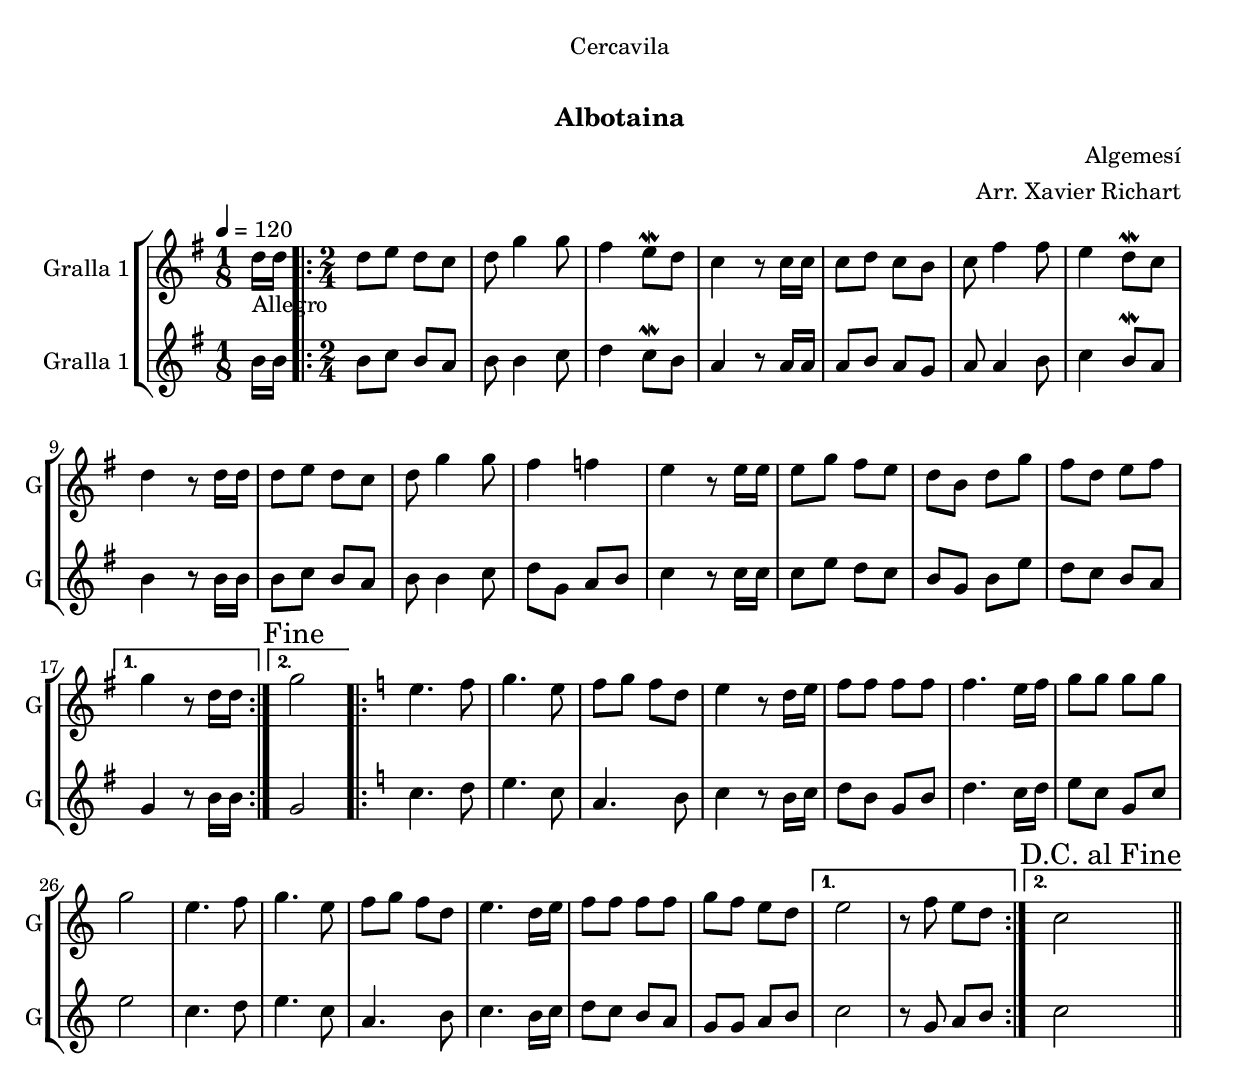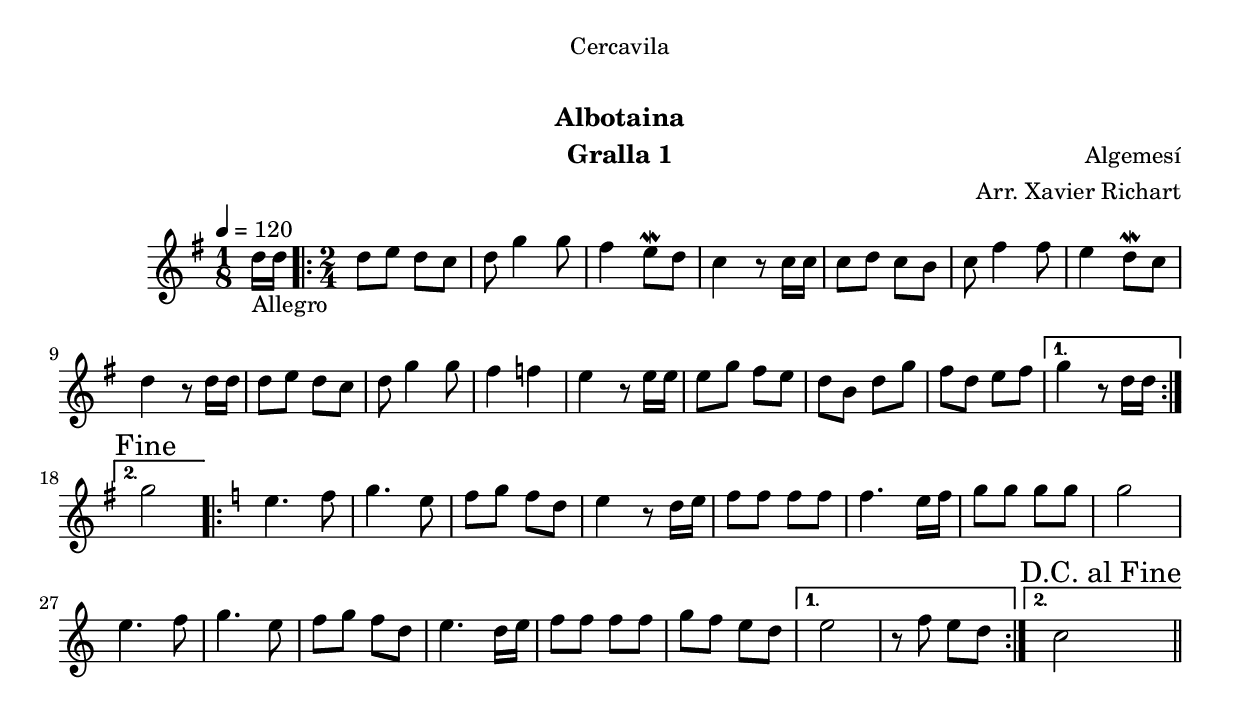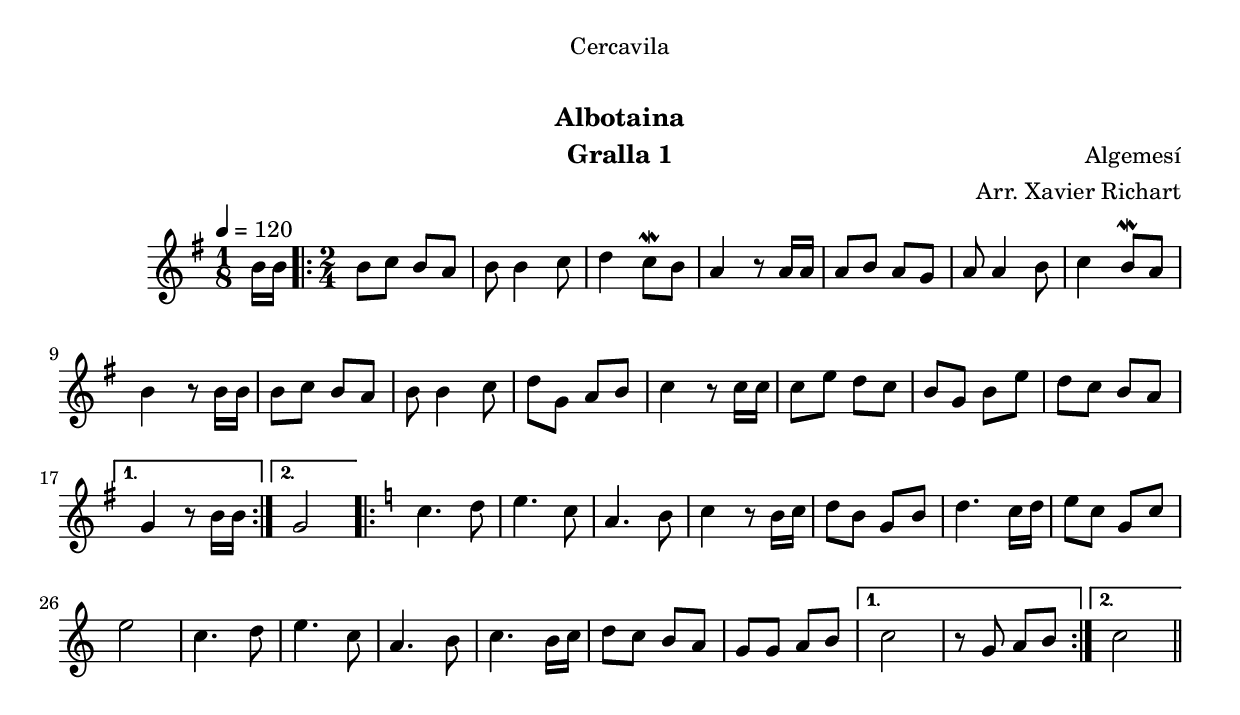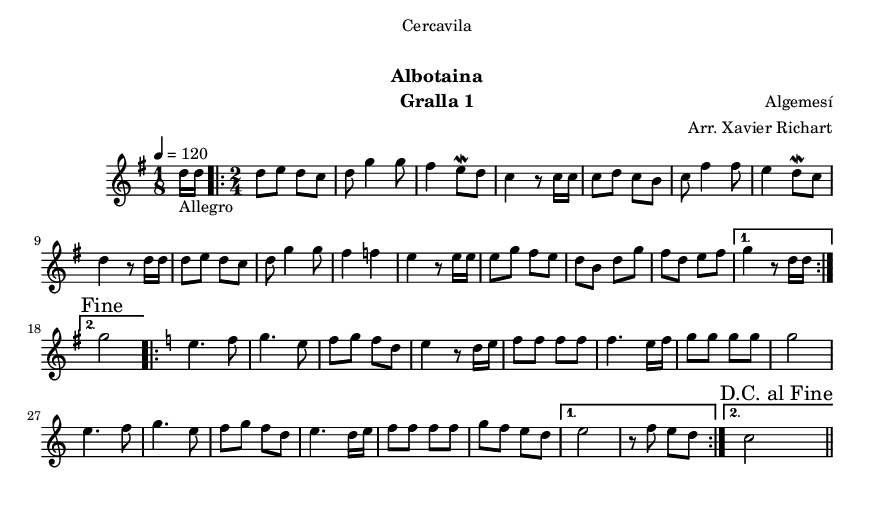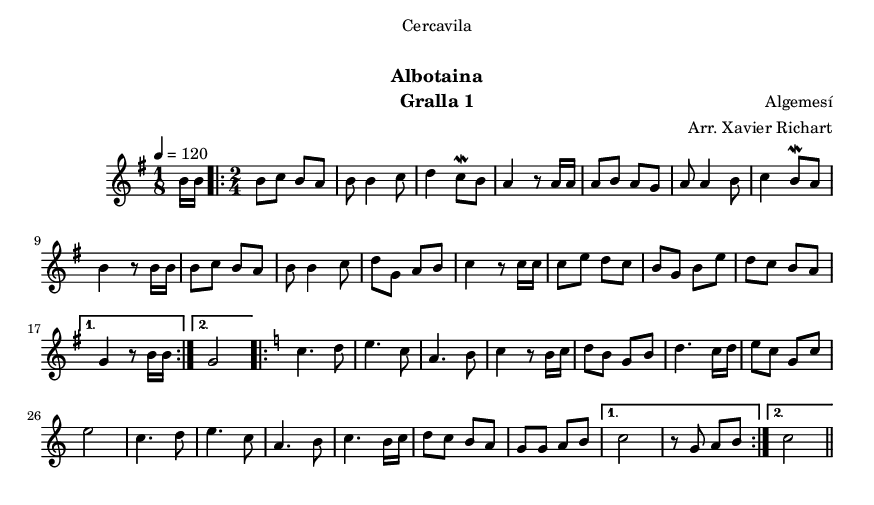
\version "2.16.0"

\header {
  dedication="Cercavila"
  title="   "
  subtitle="Albotaina"
  subsubtitle=""
  poet=""
  meter=""
  piece=""
  composer="Algemesí"
  arranger="Arr. Xavier Richart"
  opus=""
  instrument=""
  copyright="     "
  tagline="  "
}

liniaroAa =
\relative d''
{
  \tempo 4=120
  \clef treble
  \key g \major
  \time 1/8
  d16 _"Allegro" d  |
  \time 2/4   \repeat volta 2 { d8 e d c  |
  d8 g4 g8  |
  fis4 e8 \mordent d  |
  %05
  c4 r8 c16 c  |
  c8 d c b  |
  c8 fis4 fis8  |
  e4 d8 \mordent c  |
  d4 r8 d16 d  |
  %10
  d8 e d c  |
  d8 g4 g8  |
  fis4 f  |
  e4 r8 e16 e  |
  e8 g fis e  |
  %15
  d8 b d g  |
  fis8 d e fis }
  \alternative { { g4 r8 d16 d }
  { \mark "Fine" g2 } }
  \key c \major   \repeat volta 2 { e4. f8  |
  %20
  g4. e8  |
  f8 g f d  |
  e4 r8 d16 e  |
  f8 f f f  |
  f4. e16 f  |
  %25
  g8 g g g  |
  g2  |
  e4. f8  |
  g4. e8  |
  f8 g f d  |
  %30
  e4. d16 e  |
  f8 f f f  |
  g8 f e d }
  \alternative { { e2  |
  r8 f e d }
  %35
  { \mark "D.C. al Fine" c2 } } \bar "||"
}

liniaroAb =
\relative b'
{
  \tempo 4=120
  \clef treble
  \key g \major
  \time 1/8
  b16 b  |
  \time 2/4   \repeat volta 2 { b8 c b a  |
  b8 b4 c8  |
  d4 c8 \mordent b  |
  %05
  a4 r8 a16 a  |
  a8 b a g  |
  a8 a4 b8  |
  c4 b8 \mordent a  |
  b4 r8 b16 b  |
  %10
  b8 c b a  |
  b8 b4 c8  |
  d8 g, a b  |
  c4 r8 c16 c  |
  c8 e d c  |
  %15
  b8 g b e  |
  d8 c b a }
  \alternative { { g4 r8 b16 b }
  { g2 } }
  \key c \major   \repeat volta 2 { c4. d8  |
  %20
  e4. c8  |
  a4. b8  |
  c4 r8 b16 c  |
  d8 b g b  |
  d4. c16 d  |
  %25
  e8 c g c  |
  e2  |
  c4. d8  |
  e4. c8  |
  a4. b8  |
  %30
  c4. b16 c  |
  d8 c b a  |
  g8 g a b }
  \alternative { { c2  |
  r8 g a b }
  %35
  { c2 } } \bar "||"
}

\book {

\paper {
  print-page-number = false
}

\bookpart {
  \score {
    \new StaffGroup {
      \override Score.RehearsalMark #'self-alignment-X = #LEFT
      <<
        \new Staff \with {instrumentName = #"Gralla 1" shortInstrumentName = #"G"} \liniaroAa
        \new Staff \with {instrumentName = #"Gralla 1" shortInstrumentName = #"G"} \liniaroAb
      >>
    }
    \layout {}
  }\score { \unfoldRepeats
    \new StaffGroup {
      \override Score.RehearsalMark #'self-alignment-X = #LEFT
      <<
        \new Staff \with {instrumentName = #"Gralla 1" shortInstrumentName = #"G"} \liniaroAa
        \new Staff \with {instrumentName = #"Gralla 1" shortInstrumentName = #"G"} \liniaroAb
      >>
    }
    \midi {}
  }
}

\bookpart {
  \header {instrument="Gralla 1"}
  \score {
    \new StaffGroup {
      \override Score.RehearsalMark #'self-alignment-X = #LEFT
      <<
        \new Staff \liniaroAa
      >>
    }
    \layout {}
  }\score { \unfoldRepeats
    \new StaffGroup {
      \override Score.RehearsalMark #'self-alignment-X = #LEFT
      <<
        \new Staff \liniaroAa
      >>
    }
    \midi {}
  }
}

\bookpart {
  \header {instrument="Gralla 1"}
  \score {
    \new StaffGroup {
      \override Score.RehearsalMark #'self-alignment-X = #LEFT
      <<
        \new Staff \liniaroAb
      >>
    }
    \layout {}
  }\score { \unfoldRepeats
    \new StaffGroup {
      \override Score.RehearsalMark #'self-alignment-X = #LEFT
      <<
        \new Staff \liniaroAb
      >>
    }
    \midi {}
  }
}

}

\book {

\paper {
  print-page-number = false
  #(set-paper-size "a6landscape")
  #(layout-set-staff-size 14)
}

\bookpart {
  \header {instrument="Gralla 1"}
  \score {
    \new StaffGroup {
      \override Score.RehearsalMark #'self-alignment-X = #LEFT
      <<
        \new Staff \liniaroAa
      >>
    }
    \layout {}
  }
}

\bookpart {
  \header {instrument="Gralla 1"}
  \score {
    \new StaffGroup {
      \override Score.RehearsalMark #'self-alignment-X = #LEFT
      <<
        \new Staff \liniaroAb
      >>
    }
    \layout {}
  }
}

}

